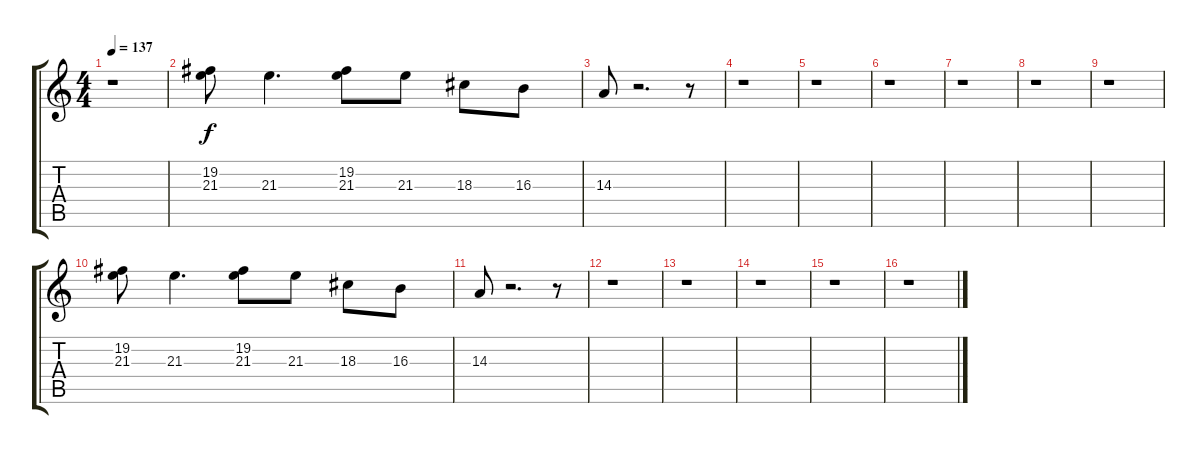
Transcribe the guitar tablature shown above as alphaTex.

\track "" {instrument brightacousticpiano}
\staff {score tabs}
\tuning (E4 B3 G3 D3 A2 E2) {hide}
\ts (4 4)
\tempo 137
\clef g2
\ks c
r.1{dy f} |
(19.2 21.3).8 21.3.4{d} (19.2 21.3).8 21.3.8 18.3.8 16.3.8 |
14.3.8 r.2{d} r.8 |
r.1 |
r.1 |
r.1 |
r.1 |
r.1 |
r.1 |
(19.2 21.3).8 21.3.4{d} (19.2 21.3).8 21.3.8 18.3.8 16.3.8 |
14.3.8 r.2{d} r.8 |
r.1 |
r.1 |
r.1 |
r.1 |
r.1
